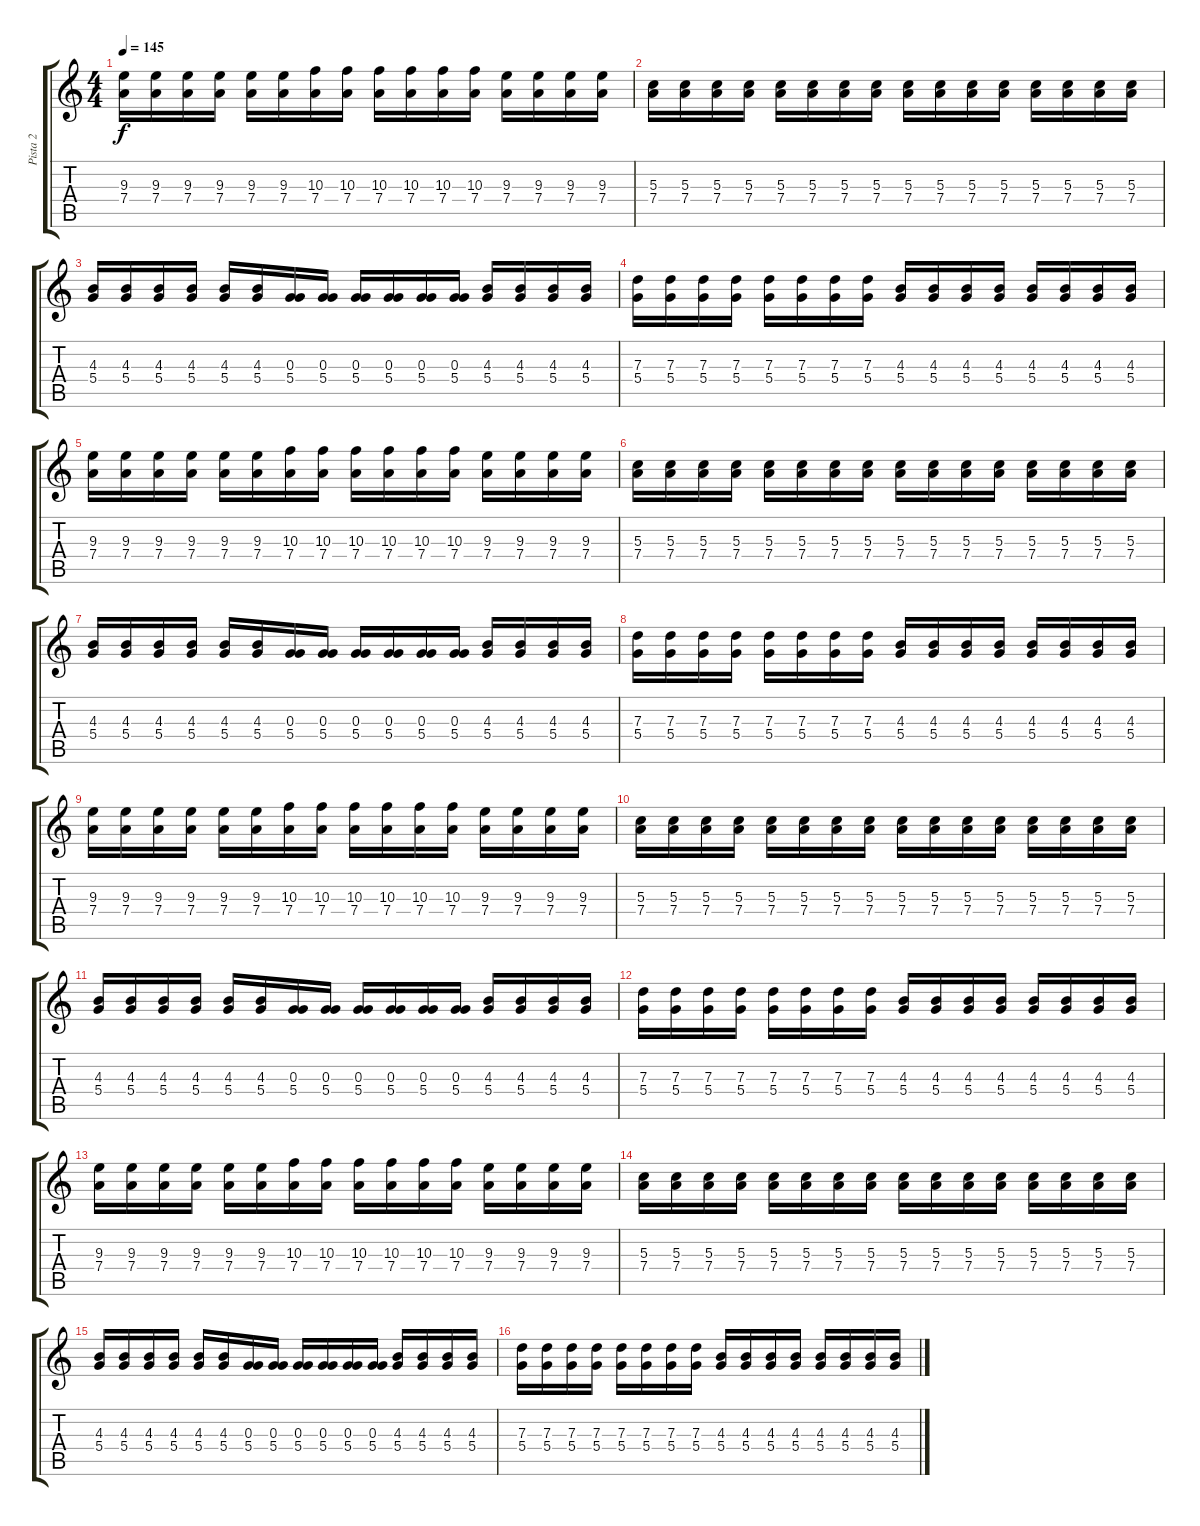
\track ("Pista 2" "Pista 2") {instrument distortionguitar}
\staff {score tabs}
\tuning (E4 B3 G3 D3 A2 E2) {hide}
\ts (4 4)
\tempo 145
\clef g2
\ks c
(9.3 7.4).16{dy f} (9.3 7.4).16 (9.3 7.4).16 (9.3 7.4).16 (9.3 7.4).16 (9.3 7.4).16 (10.3 7.4).16 (10.3 7.4).16 (10.3 7.4).16 (10.3 7.4).16 (10.3 7.4).16 (10.3 7.4).16 (9.3 7.4).16 (9.3 7.4).16 (9.3 7.4).16 (9.3 7.4).16 |
(5.3 7.4).16 (5.3 7.4).16 (5.3 7.4).16 (5.3 7.4).16 (5.3 7.4).16 (5.3 7.4).16 (5.3 7.4).16 (5.3 7.4).16 (5.3 7.4).16 (5.3 7.4).16 (5.3 7.4).16 (5.3 7.4).16 (5.3 7.4).16 (5.3 7.4).16 (5.3 7.4).16 (5.3 7.4).16 |
(4.3 5.4).16 (4.3 5.4).16 (4.3 5.4).16 (4.3 5.4).16 (4.3 5.4).16 (4.3 5.4).16 (0.3 5.4).16 (0.3 5.4).16 (0.3 5.4).16 (0.3 5.4).16 (0.3 5.4).16 (0.3 5.4).16 (4.3 5.4).16 (4.3 5.4).16 (4.3 5.4).16 (4.3 5.4).16 |
(7.3 5.4).16 (7.3 5.4).16 (7.3 5.4).16 (7.3 5.4).16 (7.3 5.4).16 (7.3 5.4).16 (7.3 5.4).16 (7.3 5.4).16 (4.3 5.4).16 (4.3 5.4).16 (4.3 5.4).16 (4.3 5.4).16 (4.3 5.4).16 (4.3 5.4).16 (4.3 5.4).16 (4.3 5.4).16 |
(9.3 7.4).16 (9.3 7.4).16 (9.3 7.4).16 (9.3 7.4).16 (9.3 7.4).16 (9.3 7.4).16 (10.3 7.4).16 (10.3 7.4).16 (10.3 7.4).16 (10.3 7.4).16 (10.3 7.4).16 (10.3 7.4).16 (9.3 7.4).16 (9.3 7.4).16 (9.3 7.4).16 (9.3 7.4).16 |
(5.3 7.4).16 (5.3 7.4).16 (5.3 7.4).16 (5.3 7.4).16 (5.3 7.4).16 (5.3 7.4).16 (5.3 7.4).16 (5.3 7.4).16 (5.3 7.4).16 (5.3 7.4).16 (5.3 7.4).16 (5.3 7.4).16 (5.3 7.4).16 (5.3 7.4).16 (5.3 7.4).16 (5.3 7.4).16 |
(4.3 5.4).16 (4.3 5.4).16 (4.3 5.4).16 (4.3 5.4).16 (4.3 5.4).16 (4.3 5.4).16 (0.3 5.4).16 (0.3 5.4).16 (0.3 5.4).16 (0.3 5.4).16 (0.3 5.4).16 (0.3 5.4).16 (4.3 5.4).16 (4.3 5.4).16 (4.3 5.4).16 (4.3 5.4).16 |
(7.3 5.4).16 (7.3 5.4).16 (7.3 5.4).16 (7.3 5.4).16 (7.3 5.4).16 (7.3 5.4).16 (7.3 5.4).16 (7.3 5.4).16 (4.3 5.4).16 (4.3 5.4).16 (4.3 5.4).16 (4.3 5.4).16 (4.3 5.4).16 (4.3 5.4).16 (4.3 5.4).16 (4.3 5.4).16 |
(9.3 7.4).16 (9.3 7.4).16 (9.3 7.4).16 (9.3 7.4).16 (9.3 7.4).16 (9.3 7.4).16 (10.3 7.4).16 (10.3 7.4).16 (10.3 7.4).16 (10.3 7.4).16 (10.3 7.4).16 (10.3 7.4).16 (9.3 7.4).16 (9.3 7.4).16 (9.3 7.4).16 (9.3 7.4).16 |
(5.3 7.4).16 (5.3 7.4).16 (5.3 7.4).16 (5.3 7.4).16 (5.3 7.4).16 (5.3 7.4).16 (5.3 7.4).16 (5.3 7.4).16 (5.3 7.4).16 (5.3 7.4).16 (5.3 7.4).16 (5.3 7.4).16 (5.3 7.4).16 (5.3 7.4).16 (5.3 7.4).16 (5.3 7.4).16 |
(4.3 5.4).16 (4.3 5.4).16 (4.3 5.4).16 (4.3 5.4).16 (4.3 5.4).16 (4.3 5.4).16 (0.3 5.4).16 (0.3 5.4).16 (0.3 5.4).16 (0.3 5.4).16 (0.3 5.4).16 (0.3 5.4).16 (4.3 5.4).16 (4.3 5.4).16 (4.3 5.4).16 (4.3 5.4).16 |
(7.3 5.4).16 (7.3 5.4).16 (7.3 5.4).16 (7.3 5.4).16 (7.3 5.4).16 (7.3 5.4).16 (7.3 5.4).16 (7.3 5.4).16 (4.3 5.4).16 (4.3 5.4).16 (4.3 5.4).16 (4.3 5.4).16 (4.3 5.4).16 (4.3 5.4).16 (4.3 5.4).16 (4.3 5.4).16 |
(9.3 7.4).16 (9.3 7.4).16 (9.3 7.4).16 (9.3 7.4).16 (9.3 7.4).16 (9.3 7.4).16 (10.3 7.4).16 (10.3 7.4).16 (10.3 7.4).16 (10.3 7.4).16 (10.3 7.4).16 (10.3 7.4).16 (9.3 7.4).16 (9.3 7.4).16 (9.3 7.4).16 (9.3 7.4).16 |
(5.3 7.4).16 (5.3 7.4).16 (5.3 7.4).16 (5.3 7.4).16 (5.3 7.4).16 (5.3 7.4).16 (5.3 7.4).16 (5.3 7.4).16 (5.3 7.4).16 (5.3 7.4).16 (5.3 7.4).16 (5.3 7.4).16 (5.3 7.4).16 (5.3 7.4).16 (5.3 7.4).16 (5.3 7.4).16 |
(4.3 5.4).16 (4.3 5.4).16 (4.3 5.4).16 (4.3 5.4).16 (4.3 5.4).16 (4.3 5.4).16 (0.3 5.4).16 (0.3 5.4).16 (0.3 5.4).16 (0.3 5.4).16 (0.3 5.4).16 (0.3 5.4).16 (4.3 5.4).16 (4.3 5.4).16 (4.3 5.4).16 (4.3 5.4).16 |
(7.3 5.4).16 (7.3 5.4).16 (7.3 5.4).16 (7.3 5.4).16 (7.3 5.4).16 (7.3 5.4).16 (7.3 5.4).16 (7.3 5.4).16 (4.3 5.4).16 (4.3 5.4).16 (4.3 5.4).16 (4.3 5.4).16 (4.3 5.4).16 (4.3 5.4).16 (4.3 5.4).16 (4.3 5.4).16
